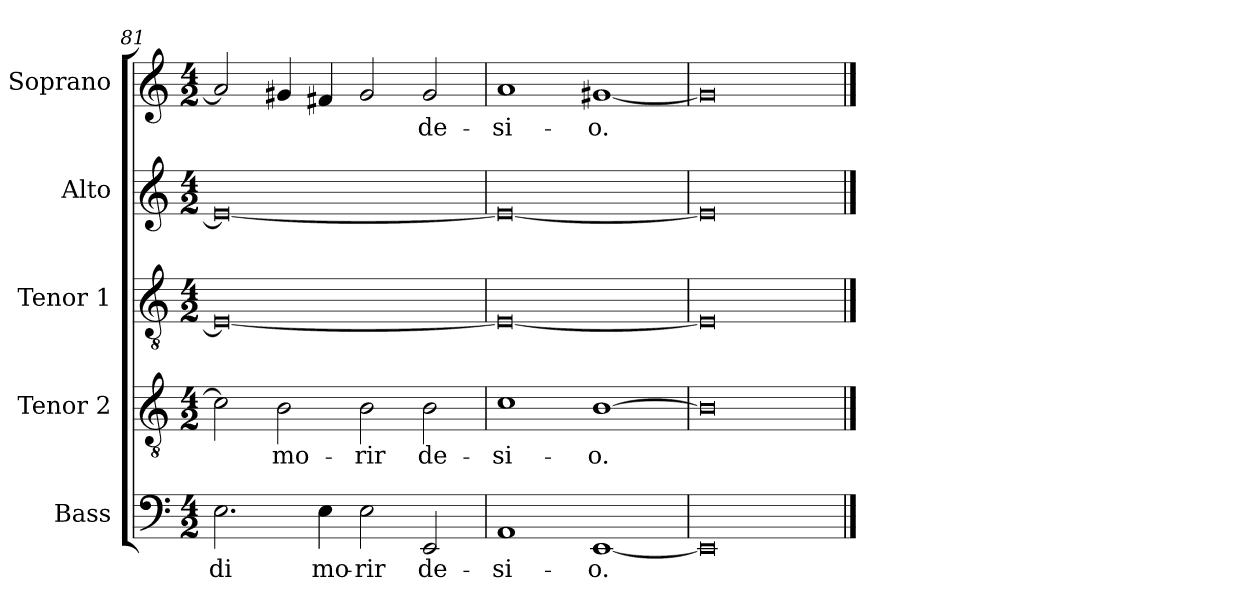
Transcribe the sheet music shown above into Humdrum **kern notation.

**kern	**text	**kern	**text	**kern	**text	**kern	**text	**kern	**text
*part5	*part5	*part4	*part4	*part3	*part3	*part2	*part2	*part1	*part1
*staff5	*staff5	*staff4	*staff4	*staff3	*staff3	*staff2	*staff2	*staff1	*staff1
*I"Bass	*	*I"Tenor 2	*	*I"Tenor 1	*	*I"Alto	*	*I"Soprano	*
*I'B	*	*I'T 2	*	*I'T 1	*	*I'A	*	*I'S	*
*clefF4	*	*clefGv2	*	*clefGv2	*	*clefG2	*	*clefG2	*
*k[]	*	*k[]	*	*k[]	*	*k[]	*	*k[]	*
*C:	*	*C:	*	*C:	*	*C:	*	*C:	*
*M4/2	*	*M4/2	*	*M4/2	*	*M4/2	*	*M4/2	*
=81	=81	=81	=81	=81	=81	=81	=81	=81	=81
!	!LO:LY:b	!	!	!	!	!	!	!	!
2.E\	di	2c\]	.	0E_	.	0e_	.	2a/]	.
!	!	!	!LO:LY:b	!	!	!	!	!	!
.	.	2B\	mo-	.	.	.	.	4g#X/	.
!	!LO:LY:b	!	!	!	!	!	!	!	!
4E\	mo-	.	.	.	.	.	.	4f#X/	.
!	!LO:LY:b	!	!LO:LY:b	!	!	!	!	!	!
2E\	-rir	2B\	-rir	.	.	.	.	2g#/	.
!	!LO:LY:b	!	!LO:LY:b	!	!	!	!	!	!LO:LY:b
2EE/	de-	2B\	de-	.	.	.	.	2g#/	de-
=82	=82	=82	=82	=82	=82	=82	=82	=82	=82
!	!LO:LY:b	!	!LO:LY:b	!	!	!	!	!	!LO:LY:b
1AA	-si-	1c	-si-	0E_	.	0e_	.	1a	-si-
!	!LO:LY:b	!	!LO:LY:b	!	!	!	!	!	!LO:LY:b
[1EE	-o.	[1B	-o.	.	.	.	.	[1g#X	-o.
=83	=83	=83	=83	=83	=83	=83	=83	=83	=83
0EE]	.	0B]	.	0E]	.	0e]	.	0g#]	.
==	==	==	==	==	==	==	==	==	==
*-	*-	*-	*-	*-	*-	*-	*-	*-	*-
